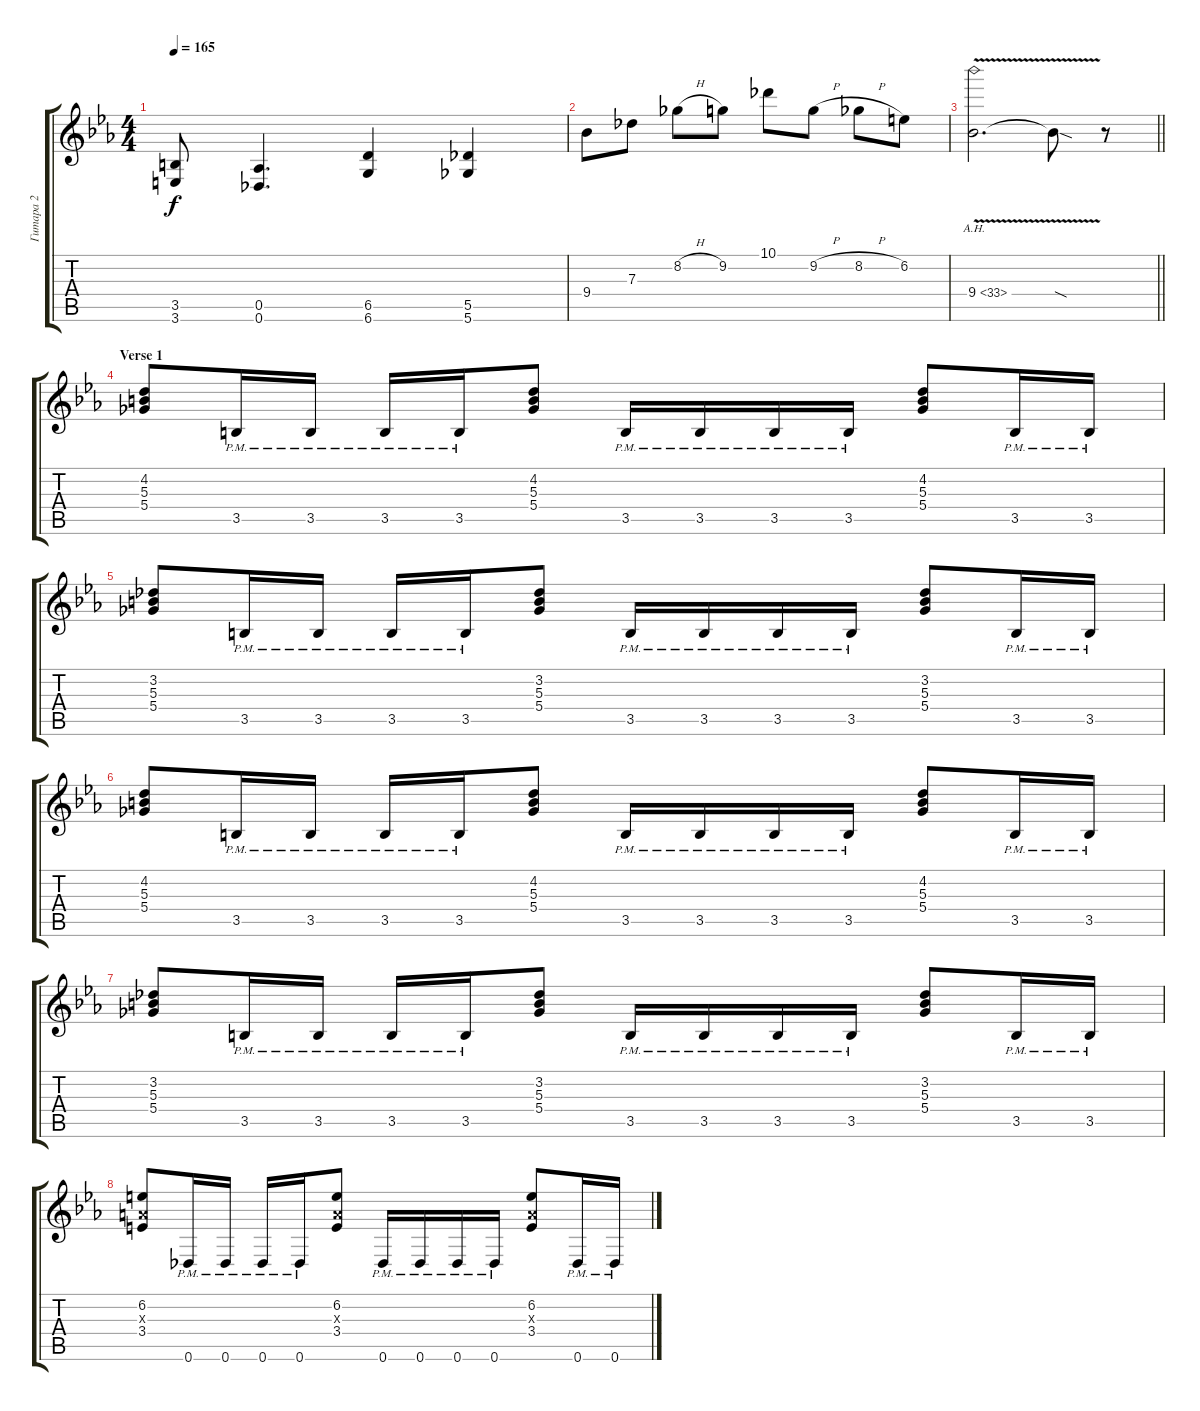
\track ("Гитара 2" "Гитара 2") {instrument distortionguitar}
\staff {score tabs}
\tuning (Eb4 Bb3 Gb3 Db3 Ab2 Db2) {hide}
\ts (4 4)
\tempo 165
\clef g2
\ks cminor
(3.5{t} 3.6{t}).8{dy f} (0.5 0.6).4{d} (6.5 6.6).4 (5.5 5.6).4 |
9.4.8 7.3.8 8.2{h}.8 9.2.8 10.1.8 9.2{h}.8 8.2{h}.8 6.2.8 |
\barLineRight lightlight
9.4{ah 24 v}.2{d} 9.4{sod t}.8 r.8 |
\section ("" "Verse 1")
(4.2 5.3 5.4).8 3.5{pm}.16 3.5{pm}.16 3.5{pm}.16 3.5{pm}.16 (4.2 5.3 5.4).8 3.5{pm}.16 3.5{pm}.16 3.5{pm}.16 3.5{pm}.16 (4.2 5.3 5.4).8 3.5{pm}.16 3.5{pm}.16 |
(3.2 5.3 5.4).8 3.5{pm}.16 3.5{pm}.16 3.5{pm}.16 3.5{pm}.16 (3.2 5.3 5.4).8 3.5{pm}.16 3.5{pm}.16 3.5{pm}.16 3.5{pm}.16 (3.2 5.3 5.4).8 3.5{pm}.16 3.5{pm}.16 |
(4.2 5.3 5.4).8 3.5{pm}.16 3.5{pm}.16 3.5{pm}.16 3.5{pm}.16 (4.2 5.3 5.4).8 3.5{pm}.16 3.5{pm}.16 3.5{pm}.16 3.5{pm}.16 (4.2 5.3 5.4).8 3.5{pm}.16 3.5{pm}.16 |
(3.2 5.3 5.4).8 3.5{pm}.16 3.5{pm}.16 3.5{pm}.16 3.5{pm}.16 (3.2 5.3 5.4).8 3.5{pm}.16 3.5{pm}.16 3.5{pm}.16 3.5{pm}.16 (3.2 5.3 5.4).8 3.5{pm}.16 3.5{pm}.16 |
(6.2 3.3{x} 3.4).8 0.6{pm}.16 0.6{pm}.16 0.6{pm}.16 0.6{pm}.16 (6.2 3.3{x} 3.4).8 0.6{pm}.16 0.6{pm}.16 0.6{pm}.16 0.6{pm}.16 (6.2 3.3{x} 3.4).8 0.6{pm}.16 0.6{pm}.16
